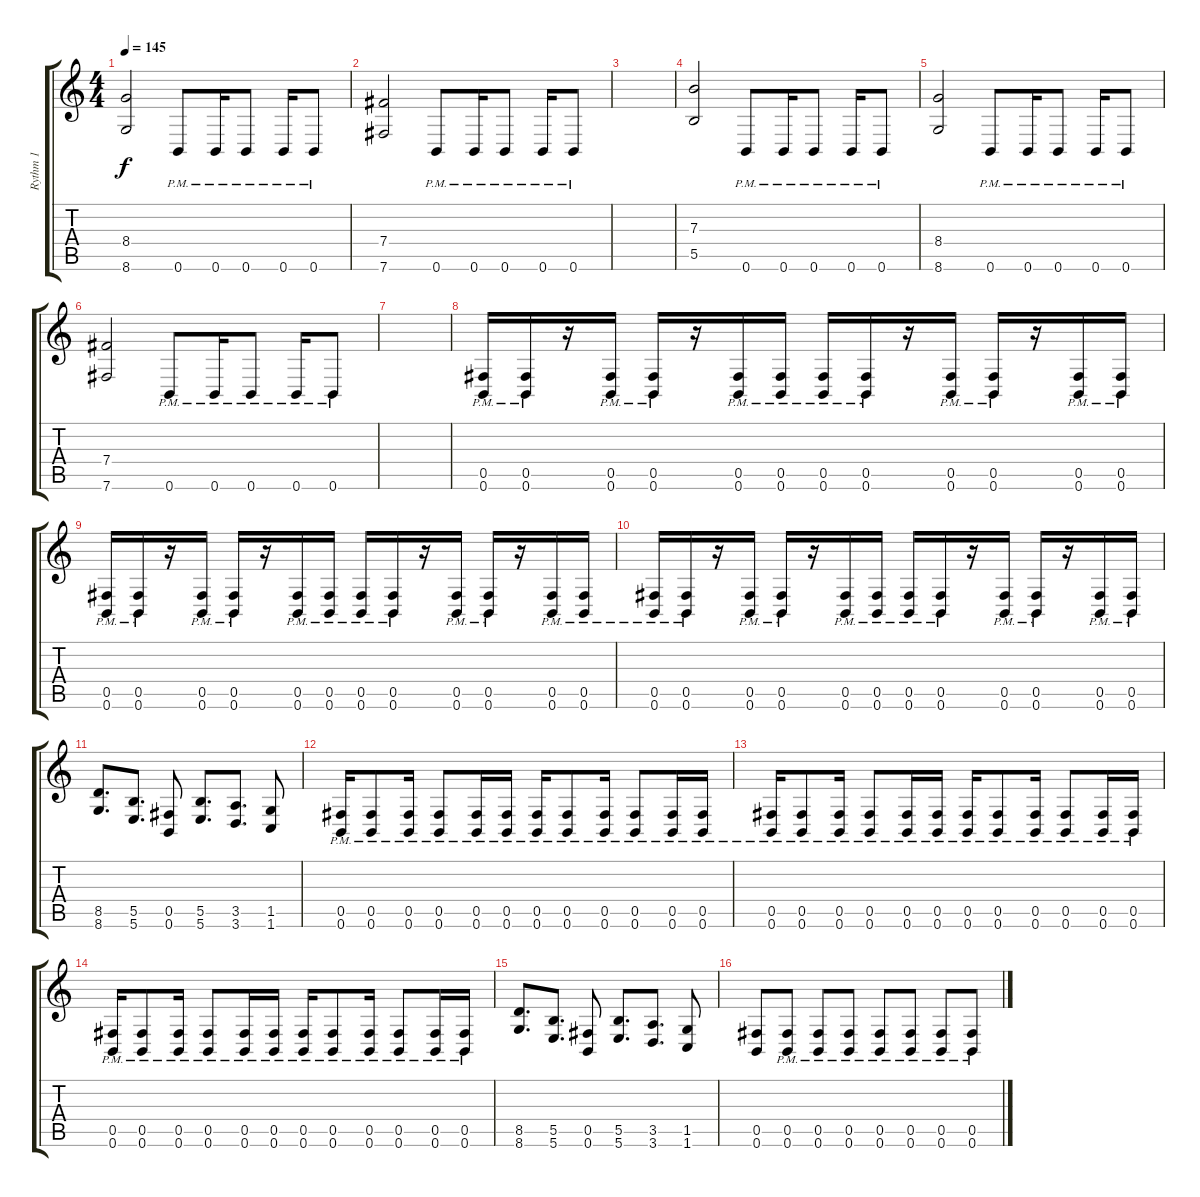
\track ("Rythm 1" "Rythm 1") {instrument distortionguitar}
\staff {score tabs}
\tuning (Db4 Ab3 E3 B2 Gb2 B1) {hide}
\ts (4 4)
\tempo 145
\clef g2
\ks c
(8.4 8.6).2{dy f} 0.6{pm}.8 0.6{pm}.16 0.6{pm}.8 0.6{pm}.16 0.6{pm}.8 |
(7.4 7.6).2 0.6{pm}.8 0.6{pm}.16 0.6{pm}.8 0.6{pm}.16 0.6{pm}.8 |
|
(7.3 5.5).2 0.6{pm}.8 0.6{pm}.16 0.6{pm}.8 0.6{pm}.16 0.6{pm}.8 |
(8.4 8.6).2 0.6{pm}.8 0.6{pm}.16 0.6{pm}.8 0.6{pm}.16 0.6{pm}.8 |
(7.4 7.6).2 0.6{pm}.8 0.6{pm}.16 0.6{pm}.8 0.6{pm}.16 0.6{pm}.8 |
|
(0.5{pm} 0.6{pm}).16 (0.5{pm} 0.6{pm}).16 r.16 (0.5{pm} 0.6{pm}).16 (0.5{pm} 0.6{pm}).16 r.16 (0.5{pm} 0.6{pm}).16 (0.5{pm} 0.6{pm}).16 (0.5{pm} 0.6{pm}).16 (0.5{pm} 0.6{pm}).16 r.16 (0.5{pm} 0.6{pm}).16 (0.5{pm} 0.6{pm}).16 r.16 (0.5{pm} 0.6{pm}).16 (0.5{pm} 0.6{pm}).16 |
(0.5{pm} 0.6{pm}).16 (0.5{pm} 0.6{pm}).16 r.16 (0.5{pm} 0.6{pm}).16 (0.5{pm} 0.6{pm}).16 r.16 (0.5{pm} 0.6{pm}).16 (0.5{pm} 0.6{pm}).16 (0.5{pm} 0.6{pm}).16 (0.5{pm} 0.6{pm}).16 r.16 (0.5{pm} 0.6{pm}).16 (0.5{pm} 0.6{pm}).16 r.16 (0.5{pm} 0.6{pm}).16 (0.5{pm} 0.6{pm}).16 |
(0.5{pm} 0.6{pm}).16 (0.5{pm} 0.6{pm}).16 r.16 (0.5{pm} 0.6{pm}).16 (0.5{pm} 0.6{pm}).16 r.16 (0.5{pm} 0.6{pm}).16 (0.5{pm} 0.6{pm}).16 (0.5{pm} 0.6{pm}).16 (0.5{pm} 0.6{pm}).16 r.16 (0.5{pm} 0.6{pm}).16 (0.5{pm} 0.6{pm}).16 r.16 (0.5{pm} 0.6{pm}).16 (0.5{pm} 0.6{pm}).16 |
(8.5 8.6).8{d} (5.5 5.6).8{d} (0.5 0.6).8 (5.5 5.6).8{d} (3.5 3.6).8{d} (1.5 1.6).8 |
(0.5{pm} 0.6{pm}).16 (0.5{pm} 0.6{pm}).8 (0.5{pm} 0.6{pm}).16 (0.5{pm} 0.6{pm}).8 (0.5{pm} 0.6{pm}).16 (0.5{pm} 0.6{pm}).16 (0.5{pm} 0.6{pm}).16 (0.5{pm} 0.6{pm}).8 (0.5{pm} 0.6{pm}).16 (0.5{pm} 0.6{pm}).8 (0.5{pm} 0.6{pm}).16 (0.5{pm} 0.6{pm}).16 |
(0.5{pm} 0.6{pm}).16 (0.5{pm} 0.6{pm}).8 (0.5{pm} 0.6{pm}).16 (0.5{pm} 0.6{pm}).8 (0.5{pm} 0.6{pm}).16 (0.5{pm} 0.6{pm}).16 (0.5{pm} 0.6{pm}).16 (0.5{pm} 0.6{pm}).8 (0.5{pm} 0.6{pm}).16 (0.5{pm} 0.6{pm}).8 (0.5{pm} 0.6{pm}).16 (0.5{pm} 0.6{pm}).16 |
(0.5{pm} 0.6{pm}).16 (0.5{pm} 0.6{pm}).8 (0.5{pm} 0.6{pm}).16 (0.5{pm} 0.6{pm}).8 (0.5{pm} 0.6{pm}).16 (0.5{pm} 0.6{pm}).16 (0.5{pm} 0.6{pm}).16 (0.5{pm} 0.6{pm}).8 (0.5{pm} 0.6{pm}).16 (0.5{pm} 0.6{pm}).8 (0.5{pm} 0.6{pm}).16 (0.5{pm} 0.6{pm}).16 |
(8.5 8.6).8{d} (5.5 5.6).8{d} (0.5 0.6).8 (5.5 5.6).8{d} (3.5 3.6).8{d} (1.5 1.6).8 |
(0.5 0.6).8 (0.5{pm} 0.6{pm}).8 (0.5{pm} 0.6{pm}).8 (0.5{pm} 0.6{pm}).8 (0.5{pm} 0.6{pm}).8 (0.5{pm} 0.6{pm}).8 (0.5{pm} 0.6{pm}).8 (0.5{pm} 0.6{pm}).8
